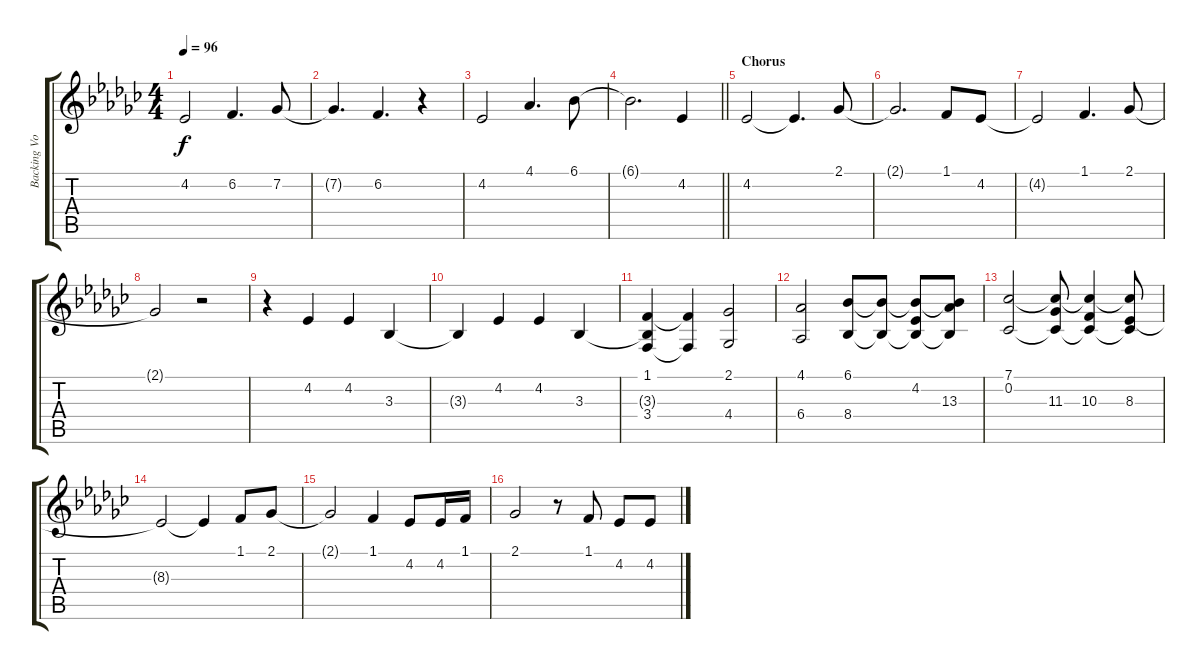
\track ("Backing Vocals" "Backing Vo") {instrument viola}
\staff {score tabs}
\tuning (E4 B3 G3 D3 A2 E2) {hide}
\ts (4 4)
\tempo 96
\clef g2
\ks gb
4.2.2{dy f} 6.2.4{d} 7.2.8 |
7.2{t}.4{d} 6.2.4{d} r.4 |
4.2.2 4.1.4{d} 6.1.8 |
\barLineRight lightlight
6.1{t}.2{d} 4.2.4 |
\section ("" "Chorus")
4.2.2 4.2{t}.4{d} 2.1.8 |
2.1{t}.2{d} 1.1.8 4.2.8 |
4.2{t}.2 1.1.4{d} 2.1.8 |
2.1{t}.2 r.2 |
r.4 4.2.4 4.2.4 3.3.4 |
3.3{t}.4 4.2.4 4.2.4 3.3.4 |
(1.1 3.3{t} 3.4).4 (1.1{t} 3.4{t}).4 (2.1 4.4).2 |
(4.1 6.4).2 (6.1 8.4).8 (6.1{t} 8.4{t}).8 (6.1{t} 4.2 8.4{t}).8 (6.1{t} 13.3 8.4{t}).8 |
(7.1 0.2).2 (7.1{t} 0.2{t} 11.3).8 (7.1{t} 0.2{t} 10.3).4 (7.1{t} 0.2{t} 8.3).8 |
8.3{t}.2 8.3{t}.4 1.1.8 2.1.8 |
2.1{t}.2 1.1.4 4.2.8 4.2.16 1.1.16 |
2.1.2 r.8 1.1.8 4.2.8 4.2.8
